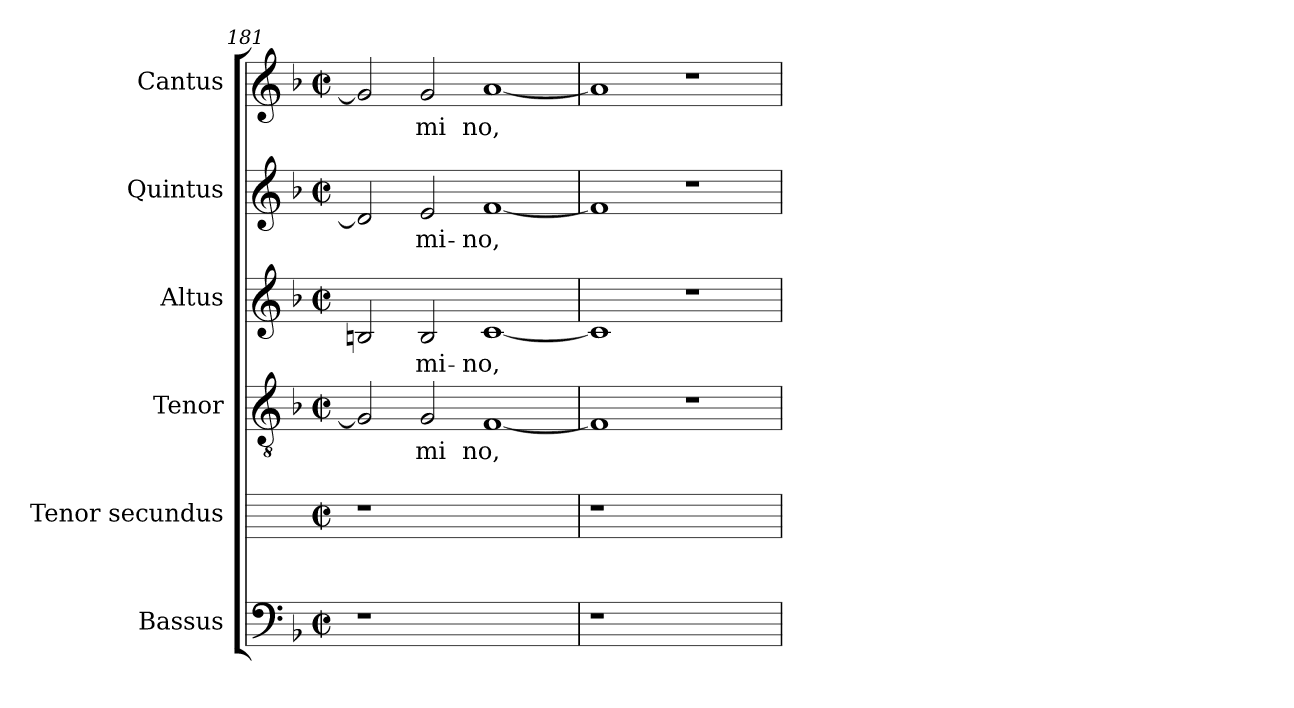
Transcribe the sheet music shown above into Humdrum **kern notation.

**kern	**kern	**kern	**text	**kern	**text	**kern	**text	**kern	**text
*part6	*part5	*part4	*part4	*part3	*part3	*part2	*part2	*part1	*part1
*staff6	*staff5	*staff4	*staff4	*staff3	*staff3	*staff2	*staff2	*staff1	*staff1
*I"Bassus	*I"Tenor  secundus	*I"Tenor	*	*I"Altus	*	*I"Quintus	*	*I"Cantus	*
*I'B	*	*I'T	*	*I'A	*	*I'Q	*	*I'C	*
*clefF4	*	*clefGv2	*	*clefG2	*	*clefG2	*	*clefG2	*
*k[b-]	*k[]	*k[b-]	*	*k[b-]	*	*k[b-]	*	*k[b-]	*
*F:	*C:	*F:	*	*F:	*	*F:	*	*F:	*
*M2/2	*M2/2	*M2/2	*	*M2/2	*	*M2/2	*	*M2/2	*
*met(c|)	*met(c|)	*met(c|)	*	*met(c|)	*	*met(c|)	*	*met(c|)	*
=181	=181	=181	=181	=181	=181	=181	=181	=181	=181
!	!	!	!LO:LY:b:cj	!	!LO:LY:b:cj	!	!LO:LY:b:cj	!	!LO:LY:b:cj
1r	1r	2G/]	.	2Bn/	-	2d/]	-	2g/]	.
!	!	!	!LO:LY:b:cj	!	!LO:LY:b:cj	!	!LO:LY:b:cj	!	!LO:LY:b:cj
.	.	2G/	mi	2B/	-mi-	2e/	-mi-	2g/	mi
!	!	!	!LO:LY:b:cj	!	!LO:LY:b:cj	!	!LO:LY:b:cj	!	!LO:LY:b:cj
1ryy	1ryy	[<1F	no,	[<1c	-no,	[<1f	-no,	[<1a	no,
=182	=182	=182	=182	=182	=182	=182	=182	=182	=182
!	!	!	!LO:LY:b:cj	!	!LO:LY:b:cj	!	!LO:LY:b:cj	!	!LO:LY:b:cj
1r	1r	1F]	.	1c]	.	1f]	.	1a]	.
1ryy	1ryy	1r	.	1r	.	1r	.	1r	.
=	=	=	=	=	=	=	=	=	=
*-	*-	*-	*-	*-	*-	*-	*-	*-	*-
